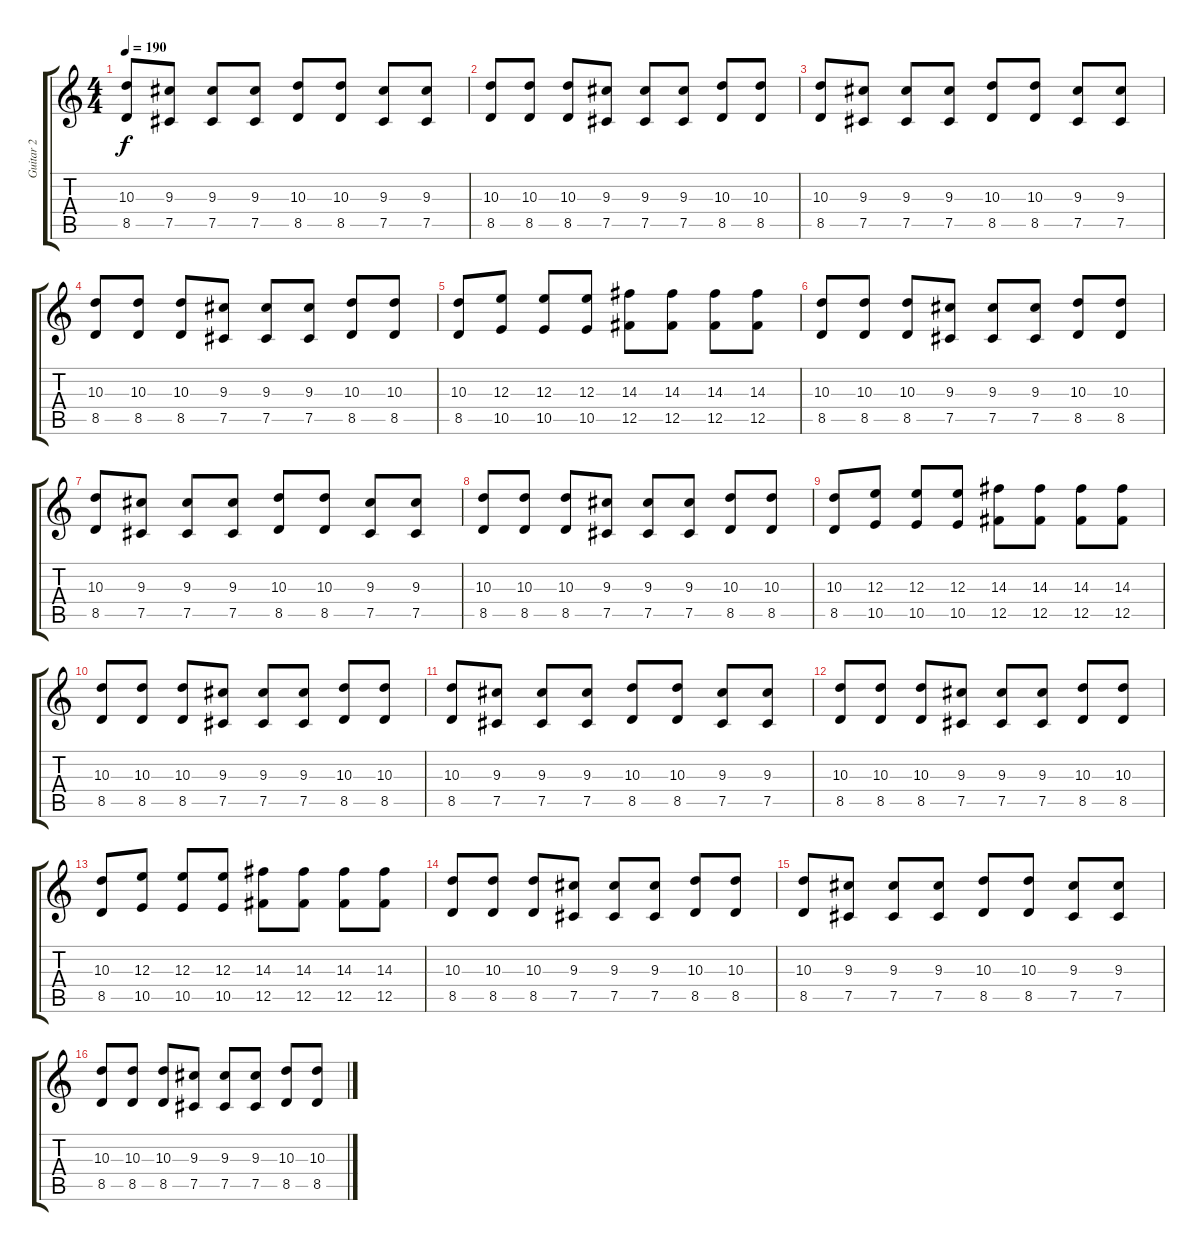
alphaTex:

\track ("Guitar 2" "Guitar 2") {instrument distortionguitar}
\staff {score tabs}
\tuning (Db4 Ab3 E3 B2 Gb2 B1) {hide}
\ts (4 4)
\tempo 190
\clef g2
\ks c
(10.3 8.5).8{dy f} (9.3 7.5).8 (9.3 7.5).8 (9.3 7.5).8 (10.3 8.5).8 (10.3 8.5).8 (9.3 7.5).8 (9.3 7.5).8 |
(10.3 8.5).8 (10.3 8.5).8 (10.3 8.5).8 (9.3 7.5).8 (9.3 7.5).8 (9.3 7.5).8 (10.3 8.5).8 (10.3 8.5).8 |
(10.3 8.5).8 (9.3 7.5).8 (9.3 7.5).8 (9.3 7.5).8 (10.3 8.5).8 (10.3 8.5).8 (9.3 7.5).8 (9.3 7.5).8 |
(10.3 8.5).8 (10.3 8.5).8 (10.3 8.5).8 (9.3 7.5).8 (9.3 7.5).8 (9.3 7.5).8 (10.3 8.5).8 (10.3 8.5).8 |
(10.3 8.5).8 (12.3 10.5).8 (12.3 10.5).8 (12.3 10.5).8 (14.3 12.5).8 (14.3 12.5).8 (14.3 12.5).8 (14.3 12.5).8 |
(10.3 8.5).8 (10.3 8.5).8 (10.3 8.5).8 (9.3 7.5).8 (9.3 7.5).8 (9.3 7.5).8 (10.3 8.5).8 (10.3 8.5).8 |
(10.3 8.5).8 (9.3 7.5).8 (9.3 7.5).8 (9.3 7.5).8 (10.3 8.5).8 (10.3 8.5).8 (9.3 7.5).8 (9.3 7.5).8 |
(10.3 8.5).8 (10.3 8.5).8 (10.3 8.5).8 (9.3 7.5).8 (9.3 7.5).8 (9.3 7.5).8 (10.3 8.5).8 (10.3 8.5).8 |
(10.3 8.5).8 (12.3 10.5).8 (12.3 10.5).8 (12.3 10.5).8 (14.3 12.5).8 (14.3 12.5).8 (14.3 12.5).8 (14.3 12.5).8 |
(10.3 8.5).8 (10.3 8.5).8 (10.3 8.5).8 (9.3 7.5).8 (9.3 7.5).8 (9.3 7.5).8 (10.3 8.5).8 (10.3 8.5).8 |
(10.3 8.5).8 (9.3 7.5).8 (9.3 7.5).8 (9.3 7.5).8 (10.3 8.5).8 (10.3 8.5).8 (9.3 7.5).8 (9.3 7.5).8 |
(10.3 8.5).8 (10.3 8.5).8 (10.3 8.5).8 (9.3 7.5).8 (9.3 7.5).8 (9.3 7.5).8 (10.3 8.5).8 (10.3 8.5).8 |
(10.3 8.5).8 (12.3 10.5).8 (12.3 10.5).8 (12.3 10.5).8 (14.3 12.5).8 (14.3 12.5).8 (14.3 12.5).8 (14.3 12.5).8 |
(10.3 8.5).8 (10.3 8.5).8 (10.3 8.5).8 (9.3 7.5).8 (9.3 7.5).8 (9.3 7.5).8 (10.3 8.5).8 (10.3 8.5).8 |
(10.3 8.5).8 (9.3 7.5).8 (9.3 7.5).8 (9.3 7.5).8 (10.3 8.5).8 (10.3 8.5).8 (9.3 7.5).8 (9.3 7.5).8 |
(10.3 8.5).8 (10.3 8.5).8 (10.3 8.5).8 (9.3 7.5).8 (9.3 7.5).8 (9.3 7.5).8 (10.3 8.5).8 (10.3 8.5).8
